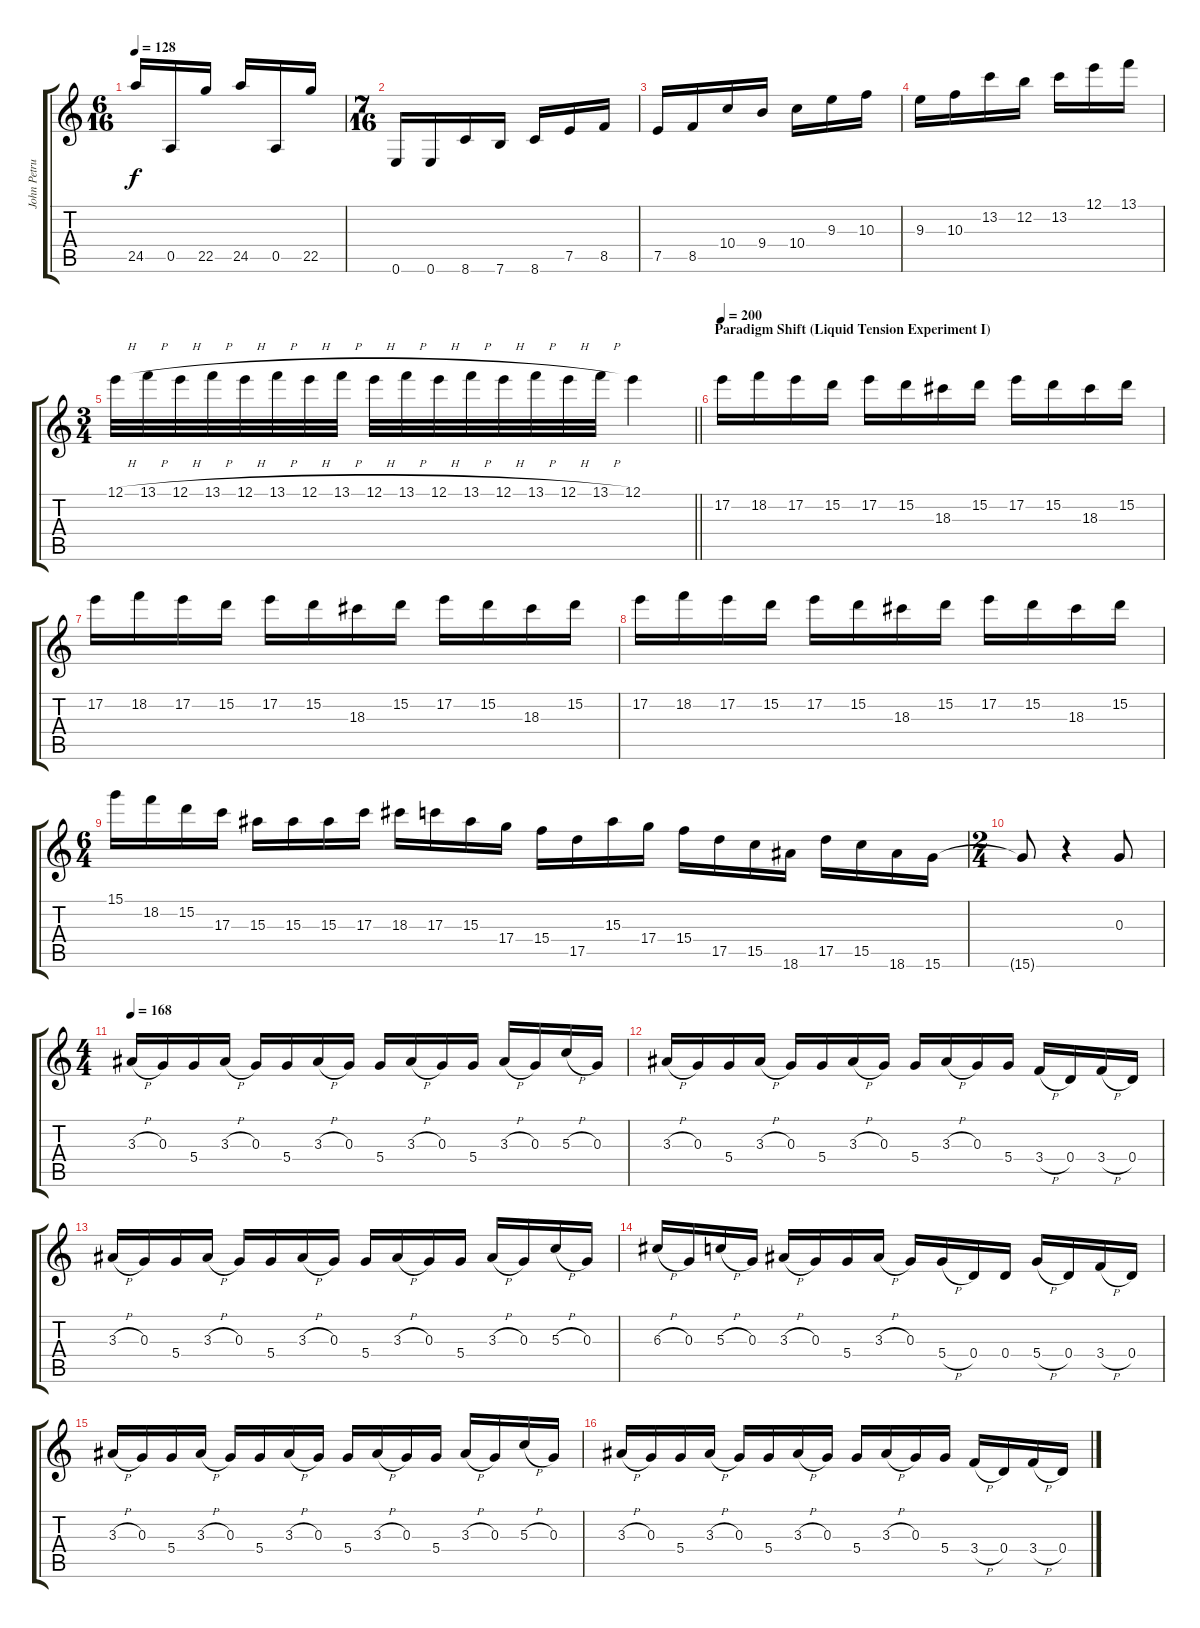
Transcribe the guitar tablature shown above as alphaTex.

\track ("John Petrucci Lead Guitar" "John Petru") {instrument distortionguitar}
\staff {score tabs}
\tuning (E4 B3 G3 D3 A2 E2) {hide}
\ts (6 16)
\tempo 128
\clef g2
\ks c
24.5.16{dy f} 0.5.16 22.5.16 24.5.16 0.5.16 22.5.16 |
\ts (7 16)
0.6.16 0.6.16 8.6.16 7.6.16 8.6.16 7.5.16 8.5.16 |
7.5.16 8.5.16 10.4.16 9.4.16 10.4.16 9.3.16 10.3.16 |
9.3.16 10.3.16 13.2.16 12.2.16 13.2.16 12.1.16 13.1.16 |
\ts (3 4)
\barLineRight lightlight
12.1{h}.32 13.1{h}.32 12.1{h}.32 13.1{h}.32 12.1{h}.32 13.1{h}.32 12.1{h}.32 13.1{h}.32 12.1{h}.32 13.1{h}.32 12.1{h}.32 13.1{h}.32 12.1{h}.32 13.1{h}.32 12.1{h}.32 13.1{h}.32 12.1.4 |
\section ("" "Paradigm Shift (Liquid Tension Experiment I)")
\tempo 200
17.2.16 18.2.16 17.2.16 15.2.16 17.2.16 15.2.16 18.3.16 15.2.16 17.2.16 15.2.16 18.3.16 15.2.16 |
17.2.16 18.2.16 17.2.16 15.2.16 17.2.16 15.2.16 18.3.16 15.2.16 17.2.16 15.2.16 18.3.16 15.2.16 |
17.2.16 18.2.16 17.2.16 15.2.16 17.2.16 15.2.16 18.3.16 15.2.16 17.2.16 15.2.16 18.3.16 15.2.16 |
\ts (6 4)
15.1.16 18.2.16 15.2.16 17.3.16 15.3.16 15.3.16 15.3.16 17.3.16 18.3.16 17.3.16 15.3.16 17.4.16 15.4.16 17.5.16 15.3.16 17.4.16 15.4.16 17.5.16 15.5.16 18.6.16 17.5.16 15.5.16 18.6.16 15.6.16 |
\ts (2 4)
15.6{t}.8 r.4 0.3.8 |
\ts (4 4)
\tempo 168
3.3{h}.16 0.3.16 5.4.16 3.3{h}.16 0.3.16 5.4.16 3.3{h}.16 0.3.16 5.4.16 3.3{h}.16 0.3.16 5.4.16 3.3{h}.16 0.3.16 5.3{h}.16 0.3.16 |
3.3{h}.16 0.3.16 5.4.16 3.3{h}.16 0.3.16 5.4.16 3.3{h}.16 0.3.16 5.4.16 3.3{h}.16 0.3.16 5.4.16 3.4{h}.16 0.4.16 3.4{h}.16 0.4.16 |
3.3{h}.16 0.3.16 5.4.16 3.3{h}.16 0.3.16 5.4.16 3.3{h}.16 0.3.16 5.4.16 3.3{h}.16 0.3.16 5.4.16 3.3{h}.16 0.3.16 5.3{h}.16 0.3.16 |
6.3{h}.16 0.3.16 5.3{h}.16 0.3.16 3.3{h}.16 0.3.16 5.4.16 3.3{h}.16 0.3.16 5.4{h}.16 0.4.16 0.4.16 5.4{h}.16 0.4.16 3.4{h}.16 0.4.16 |
3.3{h}.16 0.3.16 5.4.16 3.3{h}.16 0.3.16 5.4.16 3.3{h}.16 0.3.16 5.4.16 3.3{h}.16 0.3.16 5.4.16 3.3{h}.16 0.3.16 5.3{h}.16 0.3.16 |
3.3{h}.16 0.3.16 5.4.16 3.3{h}.16 0.3.16 5.4.16 3.3{h}.16 0.3.16 5.4.16 3.3{h}.16 0.3.16 5.4.16 3.4{h}.16 0.4.16 3.4{h}.16 0.4.16
